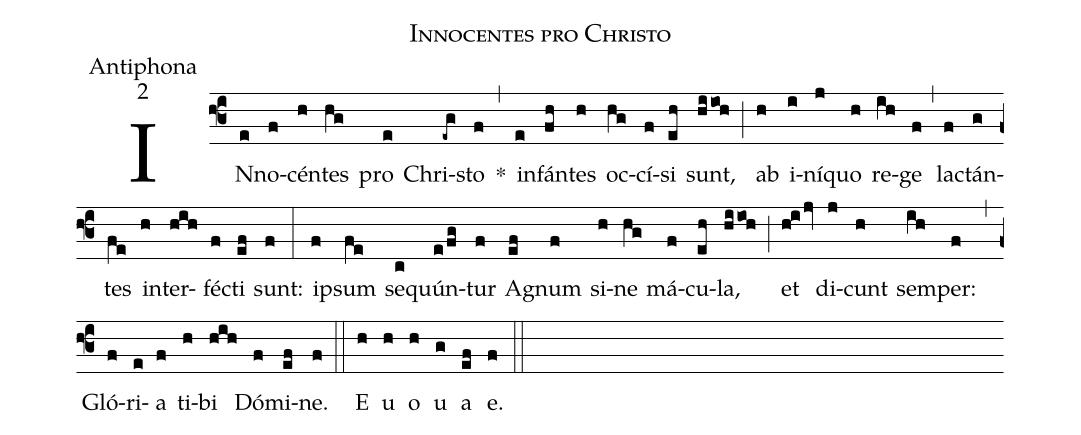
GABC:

name:Innocentes pro Christo;
office-part:Antiphona;
mode:2;
%%
(f3) IN(e)no(f)cén(h)tes(hg) pro(e) Chri(-eg)sto(f) *(,) in(e)fán(fh)tes(h) oc(hg)cí(f)si(eh) sunt,(hiioh) (;) ab(h) i(i)ní(j)quo(h) re(ih)ge(f) (,) la(f)ctán(g)tes(fe) in(h)ter(hih)fé(f)cti(ef) sunt:(f) (:) i(f)psum(fe) se(c)quún(e/fg)tur(f) A(ef)gnum(f) si(h)ne(hg) má(f)cu(eh)la,(hiioh) (;) et(h!ijv) di(j)cunt(h) sem(ih)per:(f) (,) Gló(f)ri(e)a(f) ti(h)bi(hih) Dó(f)mi(ef)ne.(f) (::)
E(h) u(h) o(h) u(g) a(ef) e.(f) (::)
